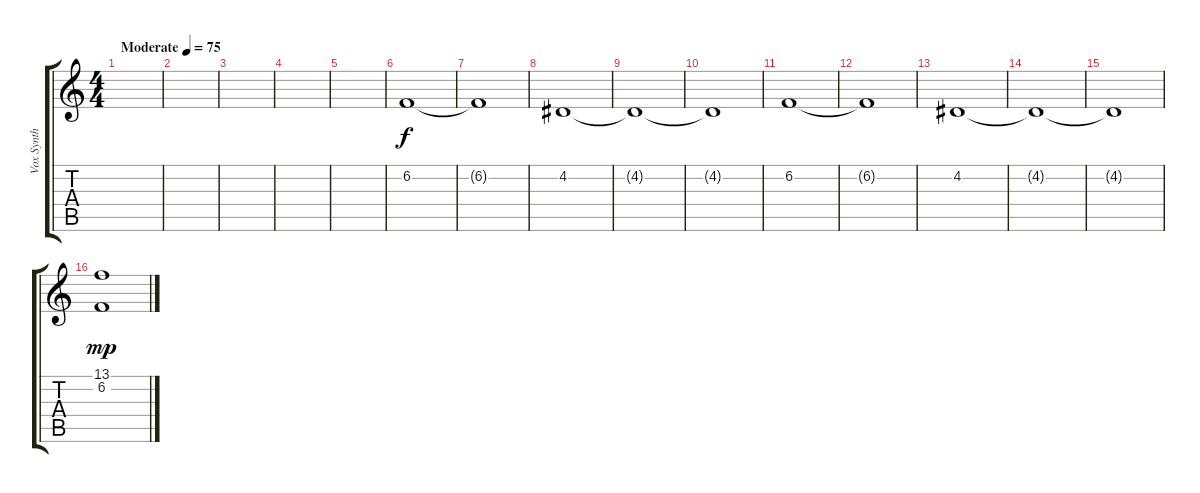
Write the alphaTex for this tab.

\track ("Vox Synth" "Vox Synth") {instrument pad7halo}
\staff {score tabs}
\tuning (E4 B3 G3 D3 A2 E2) {hide}
\ts (4 4)
\tempo (75 "Moderate")
\clef g2
\ks c
|
|
|
|
|
6.2.1 |
6.2{t}.1 |
4.2.1 |
4.2{t}.1 |
4.2{t}.1 |
6.2.1 |
6.2{t}.1 |
4.2.1 |
4.2{t}.1 |
4.2{t}.1 |
(13.1 6.2).1{dy mp}
